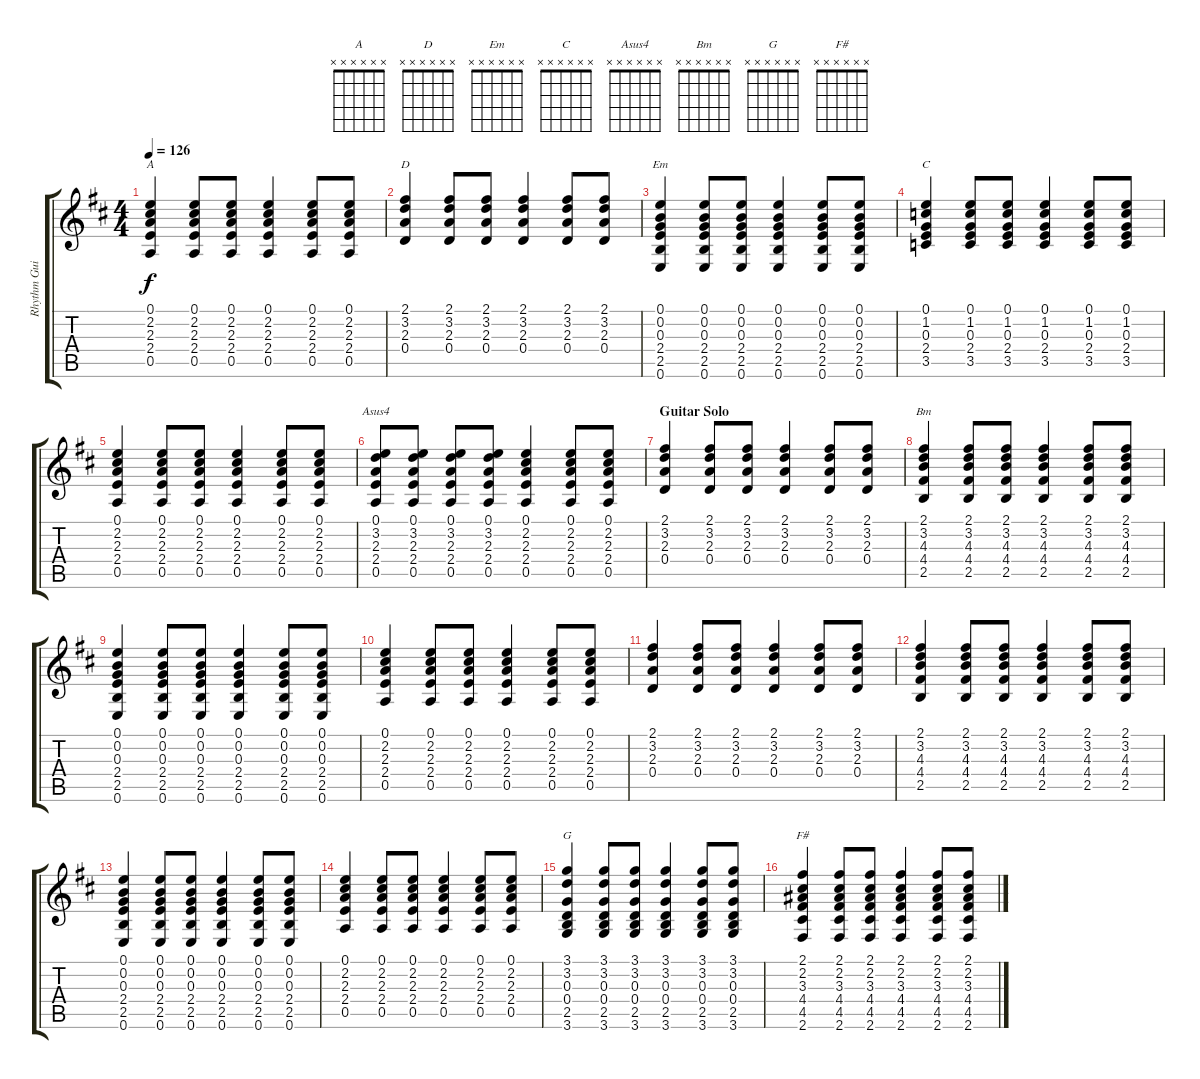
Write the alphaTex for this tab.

\track ("Rhythm Guitar" "Rhythm Gui") {instrument electricguitarclean}
\staff {score tabs}
\tuning (E4 B3 G3 D3 A2 E2) {hide}
\chord ("A" x x x x x x)
\chord ("D" x x x x x x)
\chord ("Em" x x x x x x)
\chord ("C" x x x x x x)
\chord ("Asus4" x x x x x x)
\chord ("Bm" x x x x x x)
\chord ("G" x x x x x x)
\chord ("F#" x x x x x x)
\ts (4 4)
\tempo 126
\clef g2
\ks d
(0.1 2.2 2.3 2.4 0.5).4{ch "A" dy f} (0.1 2.2 2.3 2.4 0.5).8 (0.1 2.2 2.3 2.4 0.5).8 (0.1 2.2 2.3 2.4 0.5).4 (0.1 2.2 2.3 2.4 0.5).8 (0.1 2.2 2.3 2.4 0.5).8 |
(2.1 3.2 2.3 0.4).4{ch "D"} (2.1 3.2 2.3 0.4).8 (2.1 3.2 2.3 0.4).8 (2.1 3.2 2.3 0.4).4 (2.1 3.2 2.3 0.4).8 (2.1 3.2 2.3 0.4).8 |
(0.1 0.2 0.3 2.4 2.5 0.6).4{ch "Em"} (0.1 0.2 0.3 2.4 2.5 0.6).8 (0.1 0.2 0.3 2.4 2.5 0.6).8 (0.1 0.2 0.3 2.4 2.5 0.6).4 (0.1 0.2 0.3 2.4 2.5 0.6).8 (0.1 0.2 0.3 2.4 2.5 0.6).8 |
(0.1 1.2 0.3 2.4 3.5).4{ch "C"} (0.1 1.2 0.3 2.4 3.5).8 (0.1 1.2 0.3 2.4 3.5).8 (0.1 1.2 0.3 2.4 3.5).4 (0.1 1.2 0.3 2.4 3.5).8 (0.1 1.2 0.3 2.4 3.5).8 |
(0.1 2.2 2.3 2.4 0.5).4 (0.1 2.2 2.3 2.4 0.5).8 (0.1 2.2 2.3 2.4 0.5).8 (0.1 2.2 2.3 2.4 0.5).4 (0.1 2.2 2.3 2.4 0.5).8 (0.1 2.2 2.3 2.4 0.5).8 |
(0.1 3.2 2.3 2.4 0.5).8{ch "Asus4"} (0.1 3.2 2.3 2.4 0.5).8 (0.1 3.2 2.3 2.4 0.5).8 (0.1 3.2 2.3 2.4 0.5).8 (0.1 2.2 2.3 2.4 0.5).4 (0.1 2.2 2.3 2.4 0.5).8 (0.1 2.2 2.3 2.4 0.5).8 |
\section ("" "Guitar Solo")
(2.1 3.2 2.3 0.4).4 (2.1 3.2 2.3 0.4).8 (2.1 3.2 2.3 0.4).8 (2.1 3.2 2.3 0.4).4 (2.1 3.2 2.3 0.4).8 (2.1 3.2 2.3 0.4).8 |
(2.1 3.2 4.3 4.4 2.5).4{ch "Bm"} (2.1 3.2 4.3 4.4 2.5).8 (2.1 3.2 4.3 4.4 2.5).8 (2.1 3.2 4.3 4.4 2.5).4 (2.1 3.2 4.3 4.4 2.5).8 (2.1 3.2 4.3 4.4 2.5).8 |
(0.1 0.2 0.3 2.4 2.5 0.6).4 (0.1 0.2 0.3 2.4 2.5 0.6).8 (0.1 0.2 0.3 2.4 2.5 0.6).8 (0.1 0.2 0.3 2.4 2.5 0.6).4 (0.1 0.2 0.3 2.4 2.5 0.6).8 (0.1 0.2 0.3 2.4 2.5 0.6).8 |
(0.1 2.2 2.3 2.4 0.5).4 (0.1 2.2 2.3 2.4 0.5).8 (0.1 2.2 2.3 2.4 0.5).8 (0.1 2.2 2.3 2.4 0.5).4 (0.1 2.2 2.3 2.4 0.5).8 (0.1 2.2 2.3 2.4 0.5).8 |
(2.1 3.2 2.3 0.4).4 (2.1 3.2 2.3 0.4).8 (2.1 3.2 2.3 0.4).8 (2.1 3.2 2.3 0.4).4 (2.1 3.2 2.3 0.4).8 (2.1 3.2 2.3 0.4).8 |
(2.1 3.2 4.3 4.4 2.5).4 (2.1 3.2 4.3 4.4 2.5).8 (2.1 3.2 4.3 4.4 2.5).8 (2.1 3.2 4.3 4.4 2.5).4 (2.1 3.2 4.3 4.4 2.5).8 (2.1 3.2 4.3 4.4 2.5).8 |
(0.1 0.2 0.3 2.4 2.5 0.6).4 (0.1 0.2 0.3 2.4 2.5 0.6).8 (0.1 0.2 0.3 2.4 2.5 0.6).8 (0.1 0.2 0.3 2.4 2.5 0.6).4 (0.1 0.2 0.3 2.4 2.5 0.6).8 (0.1 0.2 0.3 2.4 2.5 0.6).8 |
(0.1 2.2 2.3 2.4 0.5).4 (0.1 2.2 2.3 2.4 0.5).8 (0.1 2.2 2.3 2.4 0.5).8 (0.1 2.2 2.3 2.4 0.5).4 (0.1 2.2 2.3 2.4 0.5).8 (0.1 2.2 2.3 2.4 0.5).8 |
(3.1 3.2 0.3 0.4 2.5 3.6).4{ch "G"} (3.1 3.2 0.3 0.4 2.5 3.6).8 (3.1 3.2 0.3 0.4 2.5 3.6).8 (3.1 3.2 0.3 0.4 2.5 3.6).4 (3.1 3.2 0.3 0.4 2.5 3.6).8 (3.1 3.2 0.3 0.4 2.5 3.6).8 |
(2.1 2.2 3.3 4.4 4.5 2.6).4{ch "F#"} (2.1 2.2 3.3 4.4 4.5 2.6).8 (2.1 2.2 3.3 4.4 4.5 2.6).8 (2.1 2.2 3.3 4.4 4.5 2.6).4 (2.1 2.2 3.3 4.4 4.5 2.6).8 (2.1 2.2 3.3 4.4 4.5 2.6).8
